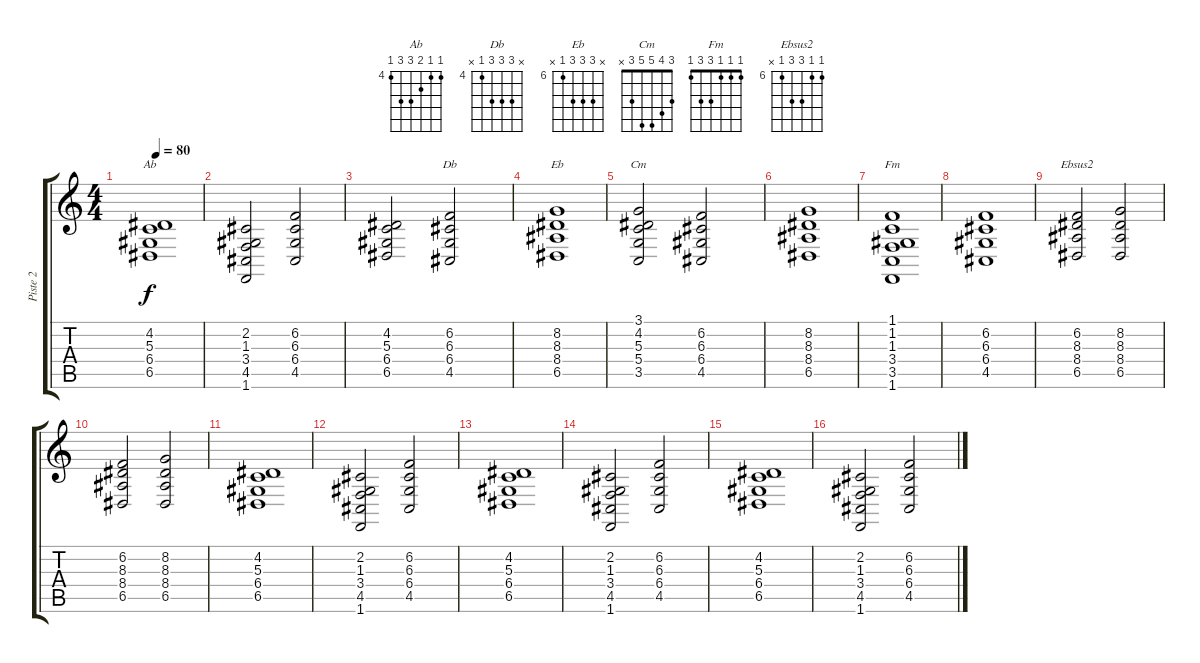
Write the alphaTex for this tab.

\track ("Piste 2" "Piste 2") {instrument synthstrings1}
\staff {score tabs}
\tuning (E4 B3 G3 D3 A2 E2) {hide}
\chord ("Ab" 4 4 5 6 6 4) {firstfret 4}
\chord ("Db" x 6 6 6 4 x) {firstfret 4}
\chord ("Eb" x 8 8 8 6 x) {firstfret 6}
\chord ("Cm" 3 4 5 5 3 x)
\chord ("Fm" 1 1 1 3 3 1)
\chord ("Ebsus2" 6 6 8 8 6 x) {firstfret 6}
\ts (4 4)
\tempo 80
\clef g2
\ks c
(4.2 5.3 6.4 6.5).1{ch "Ab" dy f} |
(2.2 1.3 3.4 4.5 1.6).2 (6.2 6.3 6.4 4.5).2 |
(4.2 5.3 6.4 6.5).2 (6.2 6.3 6.4 4.5).2{ch "Db"} |
(8.2 8.3 8.4 6.5).1{ch "Eb"} |
(3.1 4.2 5.3 5.4 3.5).2{ch "Cm"} (6.2 6.3 6.4 4.5).2 |
(8.2 8.3 8.4 6.5).1 |
(1.1 1.2 1.3 3.4 3.5 1.6).1{ch "Fm"} |
(6.2 6.3 6.4 4.5).1 |
(6.2 8.3 8.4 6.5).2{ch "Ebsus2"} (8.2 8.3 8.4 6.5).2 |
(6.2 8.3 8.4 6.5).2 (8.2 8.3 8.4 6.5).2 |
(4.2 5.3 6.4 6.5).1 |
(2.2 1.3 3.4 4.5 1.6).2 (6.2 6.3 6.4 4.5).2 |
(4.2 5.3 6.4 6.5).1 |
(2.2 1.3 3.4 4.5 1.6).2 (6.2 6.3 6.4 4.5).2 |
(4.2 5.3 6.4 6.5).1 |
(2.2 1.3 3.4 4.5 1.6).2 (6.2 6.3 6.4 4.5).2
